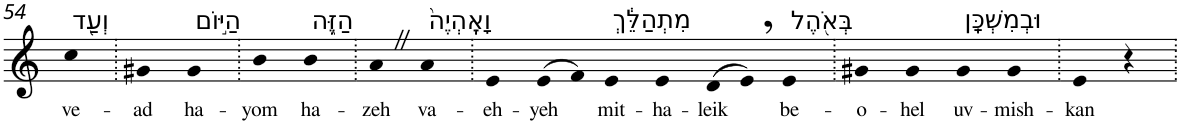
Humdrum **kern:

**kern	**text
*part1	*part1
*staff1	*staff1
*I"Piano	*
*I'Pno	*
!!LO:PB:g=z
*clefG2	*
*k[]	*
=54	=54
!LO:TX:a:t=וְעַ֖ד	!
!	!LO:LY:b
4cc	ve-
=55.	=55.
!	!LO:LY:b
4g#X	-ad
!LO:TX:a:t=הַיּ֣וֹם	!
!	!LO:LY:b
4g#	ha-
=56.	=56.
!	!LO:LY:b
4b	-yom
!LO:TX:a:t=הַזֶּ֑ה	!
!	!LO:LY:b
4b	ha-
=57.	=57.
!	!LO:LY:b
4aZ	-zeh
!LO:TX:a:t=וָאֶֽהְיֶה֙	!
!	!LO:LY:b
4a	va-
=58.	=58.
!	!LO:LY:b
4e	-eh-
!	!LO:LY:b
(>8e	-yeh
8f)	.
!LO:TX:a:t=מִתְהַלֵּ֔ךְ	!
!	!LO:LY:b
4e	mit-
!	!LO:LY:b
4e	-ha-
!	!LO:LY:b
(>8d	-leik
8e,)	.
!LO:TX:a:t=בְּאֹ֖הֶל	!
!	!LO:LY:b
4e	be-
=59.	=59.
!	!LO:LY:b
4g#X	-o-
!	!LO:LY:b
4g#	-hel
!LO:TX:a:t=וּבְמִשְׁכָּֽן	!
!	!LO:LY:b
4g#	uv-
!	!LO:LY:b
4g#	-mish-
=60.	=60.
!	!LO:LY:b
4e	-kan
4r	.
=.	=.
*-	*-
